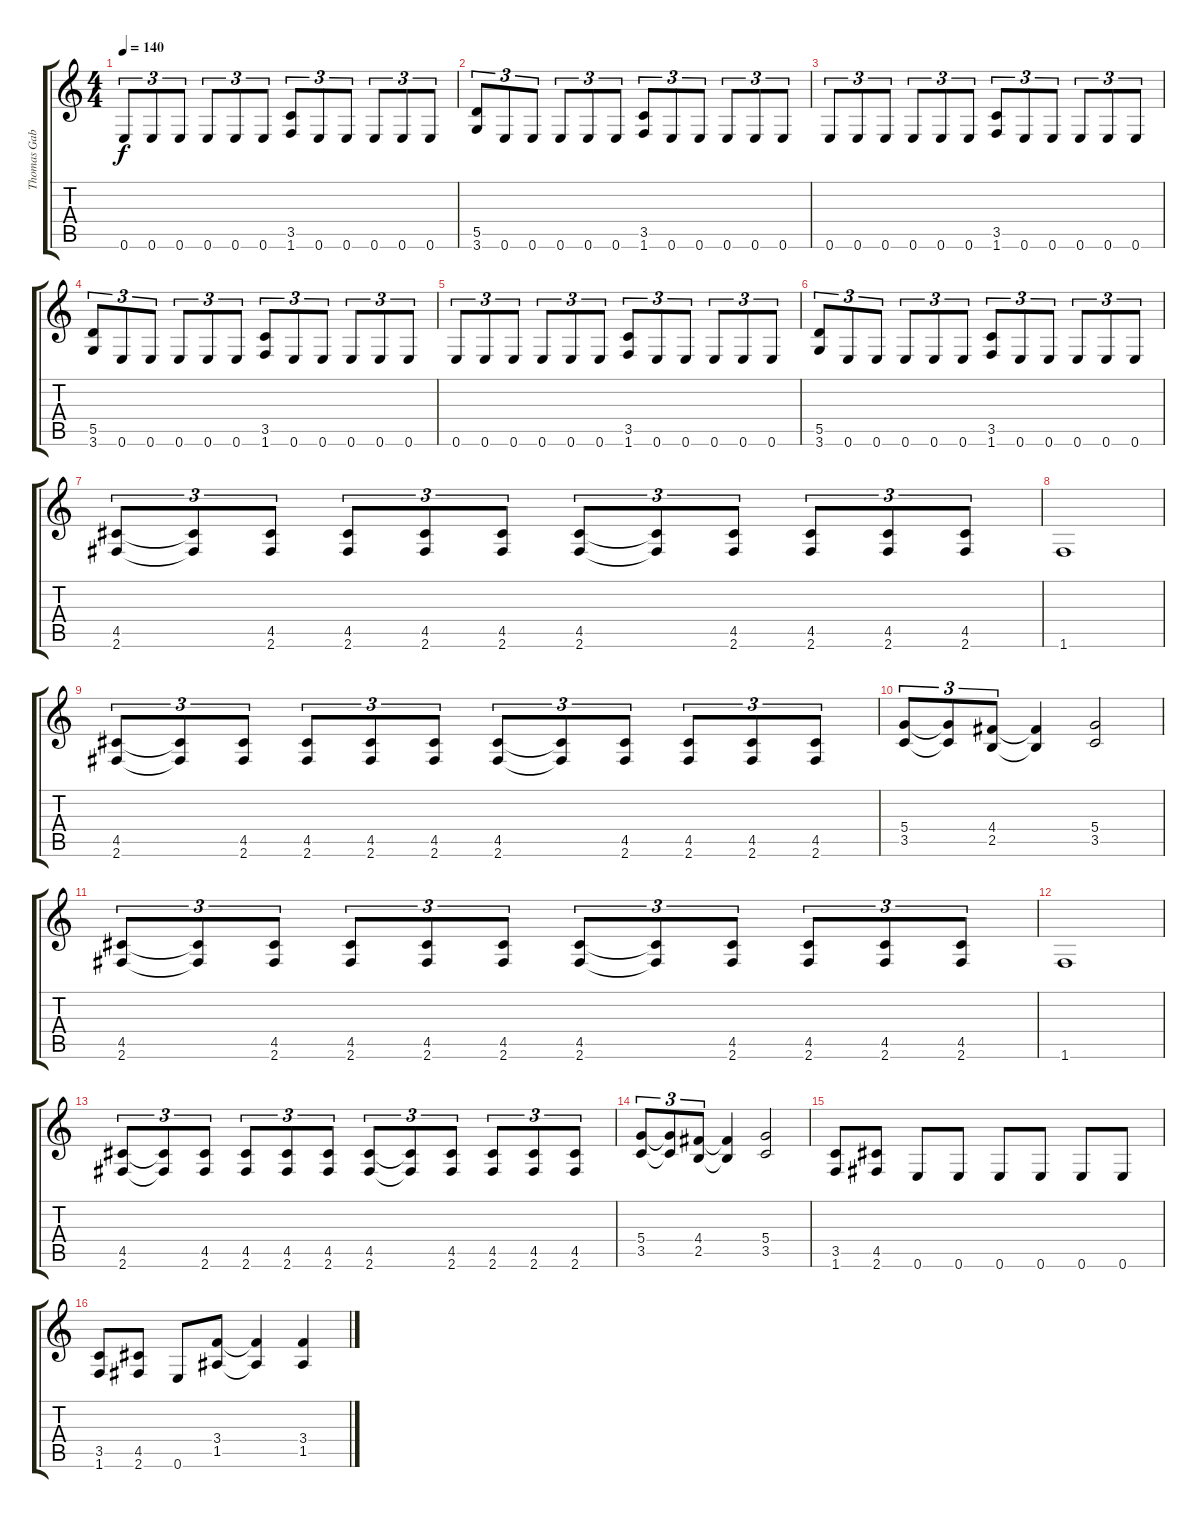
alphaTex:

\track ("Thomas Gabriel Warrior-Guitar" "Thomas Gab") {instrument distortionguitar}
\staff {score tabs}
\tuning (E4 B3 G3 D3 A2 E2) {hide}
\ts (4 4)
\tempo 140
\clef g2
\ks c
0.6.8{tu (3 2) dy f} 0.6.8{tu (3 2)} 0.6.8{tu (3 2)} 0.6.8{tu (3 2)} 0.6.8{tu (3 2)} 0.6.8{tu (3 2)} (3.5 1.6).8{tu (3 2)} 0.6.8{tu (3 2)} 0.6.8{tu (3 2)} 0.6.8{tu (3 2)} 0.6.8{tu (3 2)} 0.6.8{tu (3 2)} |
(5.5 3.6).8{tu (3 2)} 0.6.8{tu (3 2)} 0.6.8{tu (3 2)} 0.6.8{tu (3 2)} 0.6.8{tu (3 2)} 0.6.8{tu (3 2)} (3.5 1.6).8{tu (3 2)} 0.6.8{tu (3 2)} 0.6.8{tu (3 2)} 0.6.8{tu (3 2)} 0.6.8{tu (3 2)} 0.6.8{tu (3 2)} |
0.6.8{tu (3 2)} 0.6.8{tu (3 2)} 0.6.8{tu (3 2)} 0.6.8{tu (3 2)} 0.6.8{tu (3 2)} 0.6.8{tu (3 2)} (3.5 1.6).8{tu (3 2)} 0.6.8{tu (3 2)} 0.6.8{tu (3 2)} 0.6.8{tu (3 2)} 0.6.8{tu (3 2)} 0.6.8{tu (3 2)} |
(5.5 3.6).8{tu (3 2)} 0.6.8{tu (3 2)} 0.6.8{tu (3 2)} 0.6.8{tu (3 2)} 0.6.8{tu (3 2)} 0.6.8{tu (3 2)} (3.5 1.6).8{tu (3 2)} 0.6.8{tu (3 2)} 0.6.8{tu (3 2)} 0.6.8{tu (3 2)} 0.6.8{tu (3 2)} 0.6.8{tu (3 2)} |
0.6.8{tu (3 2)} 0.6.8{tu (3 2)} 0.6.8{tu (3 2)} 0.6.8{tu (3 2)} 0.6.8{tu (3 2)} 0.6.8{tu (3 2)} (3.5 1.6).8{tu (3 2)} 0.6.8{tu (3 2)} 0.6.8{tu (3 2)} 0.6.8{tu (3 2)} 0.6.8{tu (3 2)} 0.6.8{tu (3 2)} |
(5.5 3.6).8{tu (3 2)} 0.6.8{tu (3 2)} 0.6.8{tu (3 2)} 0.6.8{tu (3 2)} 0.6.8{tu (3 2)} 0.6.8{tu (3 2)} (3.5 1.6).8{tu (3 2)} 0.6.8{tu (3 2)} 0.6.8{tu (3 2)} 0.6.8{tu (3 2)} 0.6.8{tu (3 2)} 0.6.8{tu (3 2)} |
(4.5 2.6).8{tu (3 2)} (4.5{t} 2.6{t}).8{tu (3 2)} (4.5 2.6).8{tu (3 2)} (4.5 2.6).8{tu (3 2)} (4.5 2.6).8{tu (3 2)} (4.5 2.6).8{tu (3 2)} (4.5 2.6).8{tu (3 2)} (4.5{t} 2.6{t}).8{tu (3 2)} (4.5 2.6).8{tu (3 2)} (4.5 2.6).8{tu (3 2)} (4.5 2.6).8{tu (3 2)} (4.5 2.6).8{tu (3 2)} |
1.6.1 |
(4.5 2.6).8{tu (3 2)} (4.5{t} 2.6{t}).8{tu (3 2)} (4.5 2.6).8{tu (3 2)} (4.5 2.6).8{tu (3 2)} (4.5 2.6).8{tu (3 2)} (4.5 2.6).8{tu (3 2)} (4.5 2.6).8{tu (3 2)} (4.5{t} 2.6{t}).8{tu (3 2)} (4.5 2.6).8{tu (3 2)} (4.5 2.6).8{tu (3 2)} (4.5 2.6).8{tu (3 2)} (4.5 2.6).8{tu (3 2)} |
(5.4 3.5).8{tu (3 2)} (5.4{t} 3.5{t}).8{tu (3 2)} (4.4 2.5).8{tu (3 2)} (4.4{t} 2.5{t}).4 (5.4 3.5).2 |
(4.5 2.6).8{tu (3 2)} (4.5{t} 2.6{t}).8{tu (3 2)} (4.5 2.6).8{tu (3 2)} (4.5 2.6).8{tu (3 2)} (4.5 2.6).8{tu (3 2)} (4.5 2.6).8{tu (3 2)} (4.5 2.6).8{tu (3 2)} (4.5{t} 2.6{t}).8{tu (3 2)} (4.5 2.6).8{tu (3 2)} (4.5 2.6).8{tu (3 2)} (4.5 2.6).8{tu (3 2)} (4.5 2.6).8{tu (3 2)} |
1.6.1 |
(4.5 2.6).8{tu (3 2)} (4.5{t} 2.6{t}).8{tu (3 2)} (4.5 2.6).8{tu (3 2)} (4.5 2.6).8{tu (3 2)} (4.5 2.6).8{tu (3 2)} (4.5 2.6).8{tu (3 2)} (4.5 2.6).8{tu (3 2)} (4.5{t} 2.6{t}).8{tu (3 2)} (4.5 2.6).8{tu (3 2)} (4.5 2.6).8{tu (3 2)} (4.5 2.6).8{tu (3 2)} (4.5 2.6).8{tu (3 2)} |
(5.4 3.5).8{tu (3 2)} (5.4{t} 3.5{t}).8{tu (3 2)} (4.4 2.5).8{tu (3 2)} (4.4{t} 2.5{t}).4 (5.4 3.5).2 |
(3.5 1.6).8 (4.5 2.6).8 0.6.8 0.6.8 0.6.8 0.6.8 0.6.8 0.6.8 |
(3.5 1.6).8 (4.5 2.6).8 0.6.8 (3.4 1.5).8 (3.4{t} 1.5{t}).4 (3.4 1.5).4
